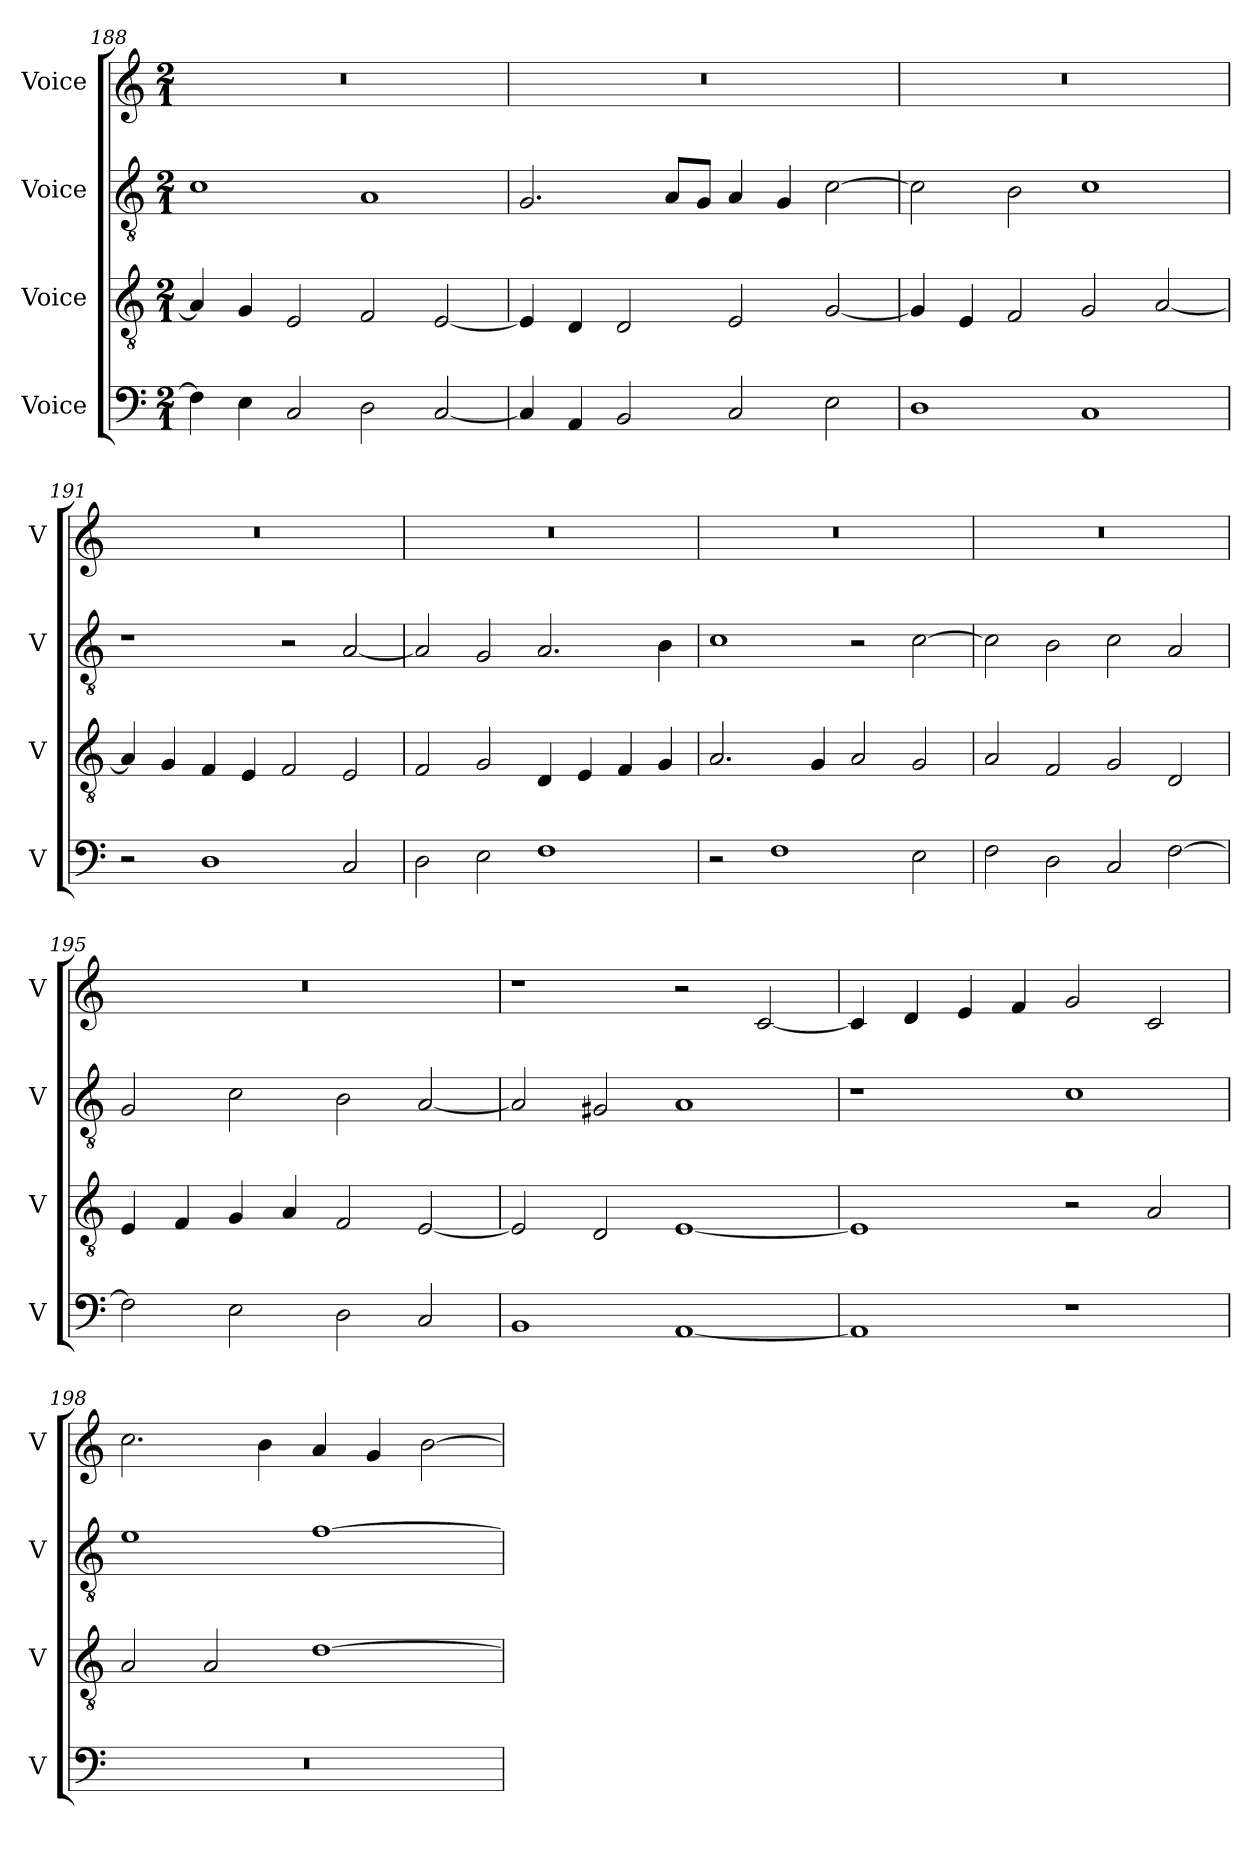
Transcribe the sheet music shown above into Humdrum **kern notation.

**kern	**kern	**kern	**kern
*part4	*part3	*part2	*part1
*staff4	*staff3	*staff2	*staff1
*I"Voice	*I"Voice	*I"Voice	*I"Voice
*I'V	*I'V	*I'V	*I'V
*clefF4	*clefGv2	*clefGv2	*clefG2
*k[]	*k[]	*k[]	*k[]
*M2/1	*M2/1	*M2/1	*M2/1
=188	=188	=188	=188
4F\]	4A/]	1c	0r
4E\	4G/	.	.
2C/	2E/	.	.
2D\	2F/	1A	.
[2C/	[2E/	.	.
=189	=189	=189	=189
4C/]	4E/]	2.G/	0r
4AA/	4D/	.	.
2BB/	2D/	.	.
.	.	8A/L	.
.	.	8G/J	.
2C/	2E/	4A/	.
.	.	4G/	.
2E\	[2G/	[2c\	.
=190	=190	=190	=190
1D	4G/]	2c\]	0r
.	4E/	.	.
.	2F/	2B\	.
1C	2G/	1c	.
.	[2A/	.	.
=191	=191	=191	=191
2r	4A/]	1r	0r
.	4G/	.	.
1D	4F/	.	.
.	4E/	.	.
.	2F/	2r	.
2C/	2E/	[2A/	.
!!LO:PB:g=z
=192	=192	=192	=192
2D\	2F/	2A/]	0r
2E\	2G/	2G/	.
1F	4D/	2.A/	.
.	4E/	.	.
.	4F/	.	.
.	4G/	4B\	.
=193	=193	=193	=193
2r	2.A/	1c	0r
1F	.	.	.
.	4G/	.	.
.	2A/	2r	.
2E\	2G/	[2c\	.
=194	=194	=194	=194
2F\	2A/	2c\]	0r
2D\	2F/	2B\	.
2C/	2G/	2c\	.
[2F\	2D/	2A/	.
=195	=195	=195	=195
2F\]	4E/	2G/	0r
.	4F/	.	.
2E\	4G/	2c\	.
.	4A/	.	.
2D\	2F/	2B\	.
2C/	[2E/	[2A/	.
=196	=196	=196	=196
1BB	2E/]	2A/]	1r
.	2D/	2G#X/	.
[1AA	[1E	1A	2r
.	.	.	[2c/
=197	=197	=197	=197
1AA]	1E]	1r	4c/]
.	.	.	4d/
.	.	.	4e/
.	.	.	4f/
1r	2r	1c	2g/
.	2A/	.	2c/
!!LO:LB:g=z
=198	=198	=198	=198
0r	2A/	1e	2.cc\
.	2A/	.	.
.	.	.	4b\
.	[1d	[1f	4a/
.	.	.	4g/
.	.	.	[2b\
=	=	=	=
*-	*-	*-	*-
